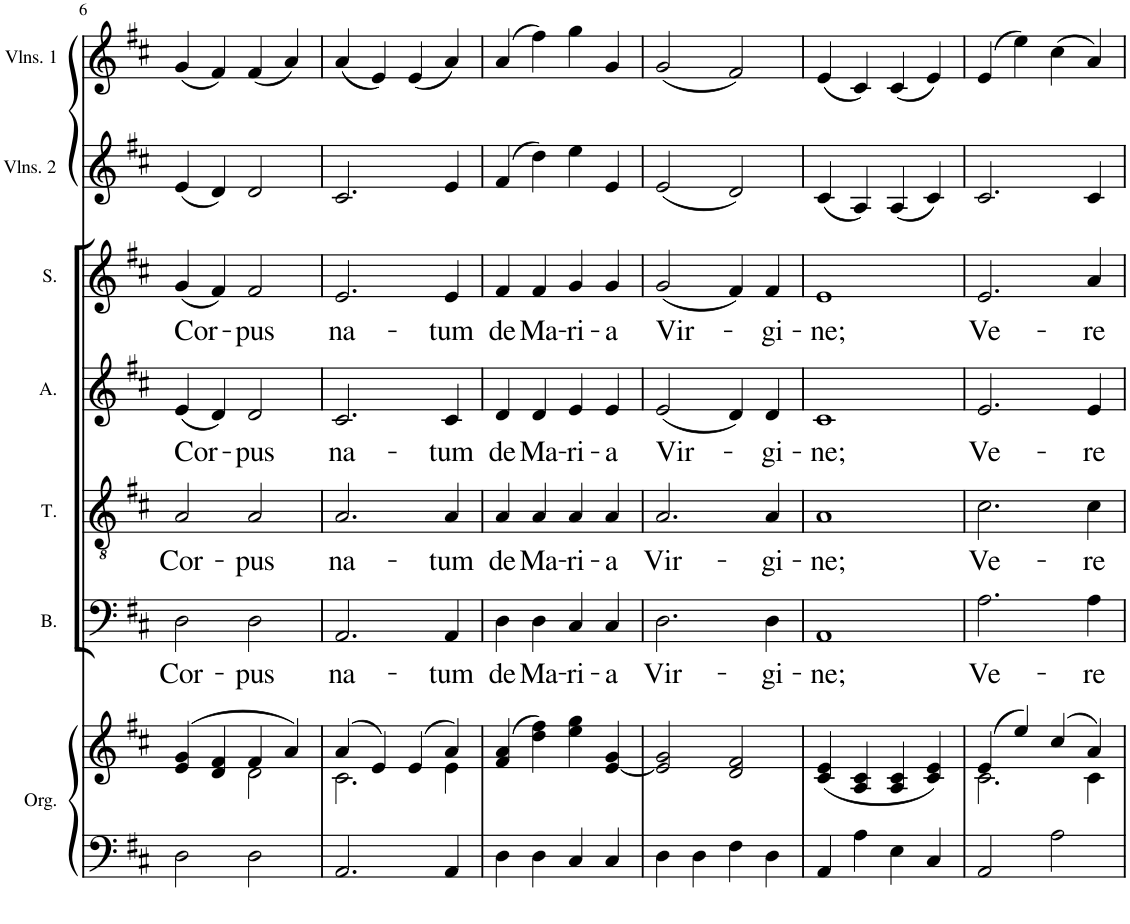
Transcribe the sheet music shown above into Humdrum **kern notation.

**kern	**kern	**kern	**text	**kern	**text	**kern	**text	**kern	**text	**kern	**kern
*part7	*part7	*part6	*part6	*part5	*part5	*part4	*part4	*part3	*part3	*part2	*part1
*staff8	*staff7	*staff6	*staff6	*staff5	*staff5	*staff4	*staff4	*staff3	*staff3	*staff2	*staff1
*I"Orgue	*	*I"Bass	*	*I"Tenor	*	*I"Alto	*	*I"Soprano	*	*I"Violins 2	*I"Violins 1
*I'Org.	*	*I'B.	*	*I'T.	*	*I'A.	*	*I'S.	*	*I'Vlns. 2	*I'Vlns. 1
!!LO:PB:g=z
*clefF4	*clefG2	*clefF4	*	*clefGv2	*	*clefG2	*	*clefG2	*	*clefG2	*clefG2
*k[f#c#]	*k[f#c#]	*k[f#c#]	*	*k[f#c#]	*	*k[f#c#]	*	*k[f#c#]	*	*k[f#c#]	*k[f#c#]
*M4/4	*M4/4	*M4/4	*	*M4/4	*	*M4/4	*	*M4/4	*	*M4/4	*M4/4
*met(c|)	*met(c|)	*met(c|)	*	*met(c|)	*	*met(c|)	*	*met(c|)	*	*met(c|)	*met(c|)
=6	=6	=6	=6	=6	=6	=6	=6	=6	=6	=6	=6
*	*^	*	*	*	*	*	*	*	*	*	*
!	!	!	!	!LO:LY:b	!	!LO:LY:b	!	!LO:LY:b	!	!LO:LY:b	!	!
2D\	(4e/ 4g/	2ryy	2D\	Cor-	2A/	Cor-	(4e/	Cor-	(4g/	Cor-	(4e/	(4g/
.	4d/ 4f#/	.	.	.	.	.	4d/)	.	4f#/)	.	4d/)	4f#/)
!	!	!	!	!LO:LY:b	!	!LO:LY:b	!	!LO:LY:b	!	!LO:LY:b	!	!
2D\	4f#/	2d\	2D\	-pus	2A/	-pus	2d/	-pus	2f#/	-pus	2d/	(4f#/
.	4a/)	.	.	.	.	.	.	.	.	.	.	4a/)
=7	=7	=7	=7	=7	=7	=7	=7	=7	=7	=7	=7	=7
!	!	!	!	!LO:LY:b	!	!LO:LY:b	!	!LO:LY:b	!	!LO:LY:b	!	!
2.AA/	(4a/	2.c#\	2.AA/	na-	2.A/	na-	2.c#/	na-	2.e/	na-	2.c#/	(4a/
.	4e/)	.	.	.	.	.	.	.	.	.	.	4e/)
.	(4e/	.	.	.	.	.	.	.	.	.	.	(4e/
!	!	!	!	!LO:LY:b	!	!LO:LY:b	!	!LO:LY:b	!	!LO:LY:b	!	!
4AA/	4a/)	4e\	4AA/	-tum	4A/	-tum	4c#/	-tum	4e/	-tum	4e/	4a/)
=8	=8	=8	=8	=8	=8	=8	=8	=8	=8	=8	=8	=8
!	!	!	!	!LO:LY:b	!	!LO:LY:b	!	!LO:LY:b	!	!LO:LY:b	!	!
*	*v	*v	*	*	*	*	*	*	*	*	*	*
4D\	(4f#/ 4a/	4D\	de	4A/	de	4d/	de	4f#/	de	(4f#/	(4a/
!	!	!	!LO:LY:b	!	!LO:LY:b	!	!LO:LY:b	!	!LO:LY:b	!	!
4D\	4dd\ 4ff#\)	4D\	Ma-	4A/	Ma-	4d/	Ma-	4f#/	Ma-	4dd\)	4ff#\)
!	!	!	!LO:LY:b	!	!LO:LY:b	!	!LO:LY:b	!	!LO:LY:b	!	!
4C#/	4ee\ 4gg\	4C#/	-ri-	4A/	-ri-	4e/	-ri-	4g/	-ri-	4ee\	4gg\
!	!	!	!LO:LY:b	!	!LO:LY:b	!	!LO:LY:b	!	!LO:LY:b	!	!
4C#/	[4e/ 4g/	4C#/	-a	4A/	-a	4e/	-a	4g/	-a	4e/	4g/
=9	=9	=9	=9	=9	=9	=9	=9	=9	=9	=9	=9
!	!	!	!LO:LY:b	!	!LO:LY:b	!	!LO:LY:b	!	!LO:LY:b	!	!
4D\	2e/] 2g/	2.D\	Vir-	2.A/	Vir-	(2e/	Vir-	(2g/	Vir-	(2e/	(2g/
4D\	.	.	.	.	.	.	.	.	.	.	.
4F#\	2d/ 2f#/	.	.	.	.	4d/)	.	4f#/)	.	2d/)	2f#/)
!	!	!	!LO:LY:b	!	!LO:LY:b	!	!LO:LY:b	!	!LO:LY:b	!	!
4D\	.	4D\	-gi-	4A/	-gi-	4d/	-gi-	4f#/	-gi-	.	.
=10	=10	=10	=10	=10	=10	=10	=10	=10	=10	=10	=10
!	!	!	!LO:LY:b	!	!LO:LY:b	!	!LO:LY:b	!	!LO:LY:b	!	!
4AA/	(4c#/ 4e/	1AA	-ne;	1A	-ne;	1c#	-ne;	1e	-ne;	(4c#/	(4e/
4A\	4A/ 4c#/	.	.	.	.	.	.	.	.	4A/)	4c#/)
4E\	4A/ 4c#/	.	.	.	.	.	.	.	.	(4A/	(4c#/
4C#/	4c#/ 4e/)	.	.	.	.	.	.	.	.	4c#/)	4e/)
=11	=11	=11	=11	=11	=11	=11	=11	=11	=11	=11	=11
*	*^	*	*	*	*	*	*	*	*	*	*
!	!	!	!	!LO:LY:b	!	!LO:LY:b	!	!LO:LY:b	!	!LO:LY:b	!	!
2AA/	(4e/	2.c#\	2.A\	Ve-	2.c#\	Ve-	2.e/	Ve-	2.e/	Ve-	2.c#/	(4e/
.	4ee/)	.	.	.	.	.	.	.	.	.	.	4ee\)
2A\	(4cc#/	.	.	.	.	.	.	.	.	.	.	(4cc#\
!	!	!	!	!LO:LY:b	!	!LO:LY:b	!	!LO:LY:b	!	!LO:LY:b	!	!
.	4a/)	4c#\	4A\	-re	4c#\	-re	4e/	-re	4a/	-re	4c#/	4a/)
*	*v	*v	*	*	*	*	*	*	*	*	*	*
=	=	=	=	=	=	=	=	=	=	=	=
*-	*-	*-	*-	*-	*-	*-	*-	*-	*-	*-	*-
